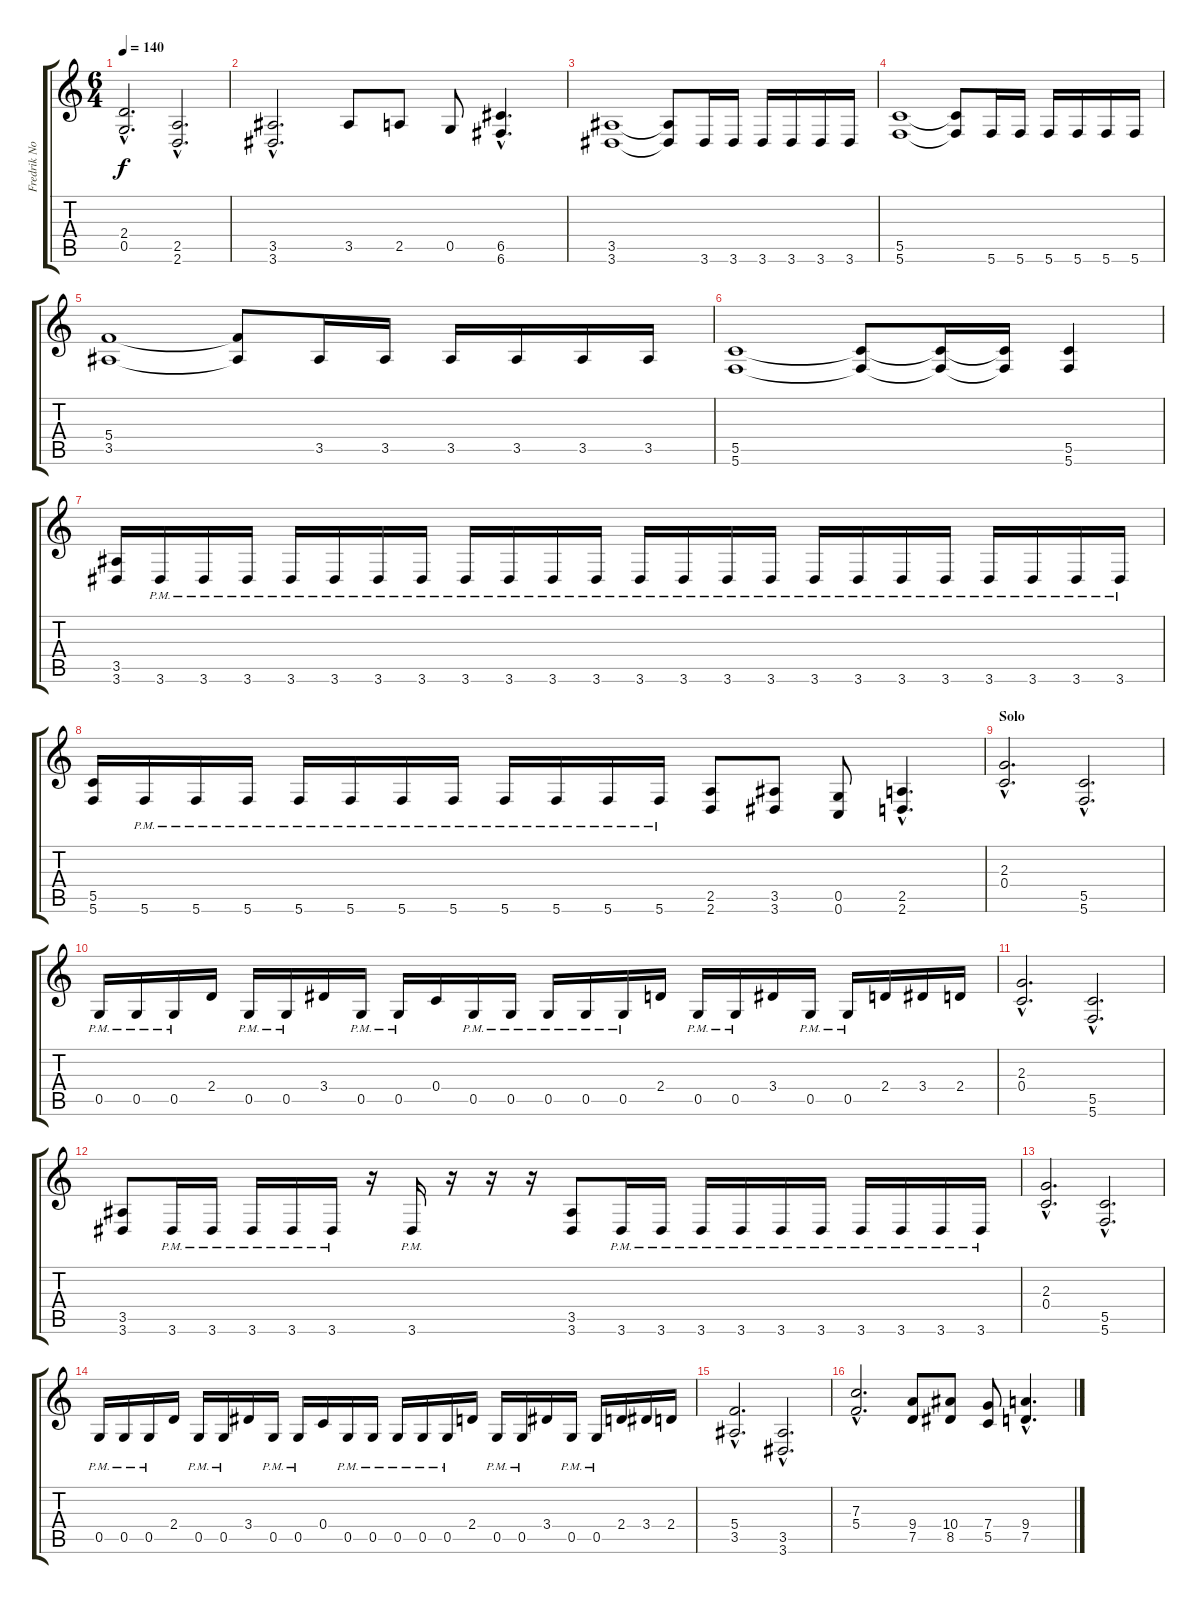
\track ("Fredrik Norstrom - Rhytm" "Fredrik No") {instrument distortionguitar}
\staff {score tabs}
\tuning (D4 A3 F3 C3 G2 C2) {hide}
\ts (6 4)
\tempo 140
\clef g2
\ks c
(2.4{hac} 0.5{hac}).2{d dy f} (2.5{hac} 2.6{hac}).2{d} |
(3.5{hac} 3.6{hac}).2{d} 3.5.8 2.5.8 0.5.8 (6.5{hac} 6.6{hac}).4{d} |
(3.5 3.6).1 (3.5{t} 3.6{t}).8 3.6.16 3.6.16 3.6.16 3.6.16 3.6.16 3.6.16 |
(5.5 5.6).1 (5.5{t} 5.6{t}).8 5.6.16 5.6.16 5.6.16 5.6.16 5.6.16 5.6.16 |
(5.4 3.5).1 (5.4{t} 3.5{t}).8 3.5.16 3.5.16 3.5.16 3.5.16 3.5.16 3.5.16 |
(5.5 5.6).1 (5.5{t} 5.6{t}).8 (5.5{t} 5.6{t}).16 (5.5{t} 5.6{t}).16 (5.5 5.6).4 |
(3.5 3.6).16 3.6{pm}.16 3.6{pm}.16 3.6{pm}.16 3.6{pm}.16 3.6{pm}.16 3.6{pm}.16 3.6{pm}.16 3.6{pm}.16 3.6{pm}.16 3.6{pm}.16 3.6{pm}.16 3.6{pm}.16 3.6{pm}.16 3.6{pm}.16 3.6{pm}.16 3.6{pm}.16 3.6{pm}.16 3.6{pm}.16 3.6{pm}.16 3.6{pm}.16 3.6{pm}.16 3.6{pm}.16 3.6{pm}.16 |
(5.5 5.6).16 5.6{pm}.16 5.6{pm}.16 5.6{pm}.16 5.6{pm}.16 5.6{pm}.16 5.6{pm}.16 5.6{pm}.16 5.6{pm}.16 5.6{pm}.16 5.6{pm}.16 5.6{pm}.16 (2.5 2.6).8 (3.5 3.6).8 (0.5 0.6).8 (2.5{hac} 2.6{hac}).4{d} |
\section ("" "Solo")
(2.3{hac} 0.4{hac}).2{d} (5.5{hac} 5.6{hac}).2{d} |
0.5{pm}.16 0.5{pm}.16 0.5{pm}.16 2.4.16 0.5{pm}.16 0.5{pm}.16 3.4.16 0.5{pm}.16 0.5{pm}.16 0.4.16 0.5{pm}.16 0.5{pm}.16 0.5{pm}.16 0.5{pm}.16 0.5{pm}.16 2.4.16 0.5{pm}.16 0.5{pm}.16 3.4.16 0.5{pm}.16 0.5{pm}.16 2.4.16 3.4.16 2.4.16 |
(2.3{hac} 0.4{hac}).2{d} (5.5{hac} 5.6{hac}).2{d} |
(3.5 3.6).8 3.6{pm}.16 3.6{pm}.16 3.6{pm}.16 3.6{pm}.16 3.6{pm}.16 r.16 3.6{pm}.16 r.16 r.16 r.16 (3.5 3.6).8 3.6{pm}.16 3.6{pm}.16 3.6{pm}.16 3.6{pm}.16 3.6{pm}.16 3.6{pm}.16 3.6{pm}.16 3.6{pm}.16 3.6{pm}.16 3.6{pm}.16 |
(2.3{hac} 0.4{hac}).2{d} (5.5{hac} 5.6{hac}).2{d} |
0.5{pm}.16 0.5{pm}.16 0.5{pm}.16 2.4.16 0.5{pm}.16 0.5{pm}.16 3.4.16 0.5{pm}.16 0.5{pm}.16 0.4.16 0.5{pm}.16 0.5{pm}.16 0.5{pm}.16 0.5{pm}.16 0.5{pm}.16 2.4.16 0.5{pm}.16 0.5{pm}.16 3.4.16 0.5{pm}.16 0.5{pm}.16 2.4.16 3.4.16 2.4.16 |
(5.4{hac} 3.5{hac}).2{d} (3.5{hac} 3.6{hac}).2{d} |
(7.3{hac} 5.4{hac}).2{d} (9.4 7.5).8 (10.4 8.5).8 (7.4 5.5).8 (9.4{hac} 7.5{hac}).4{d}
